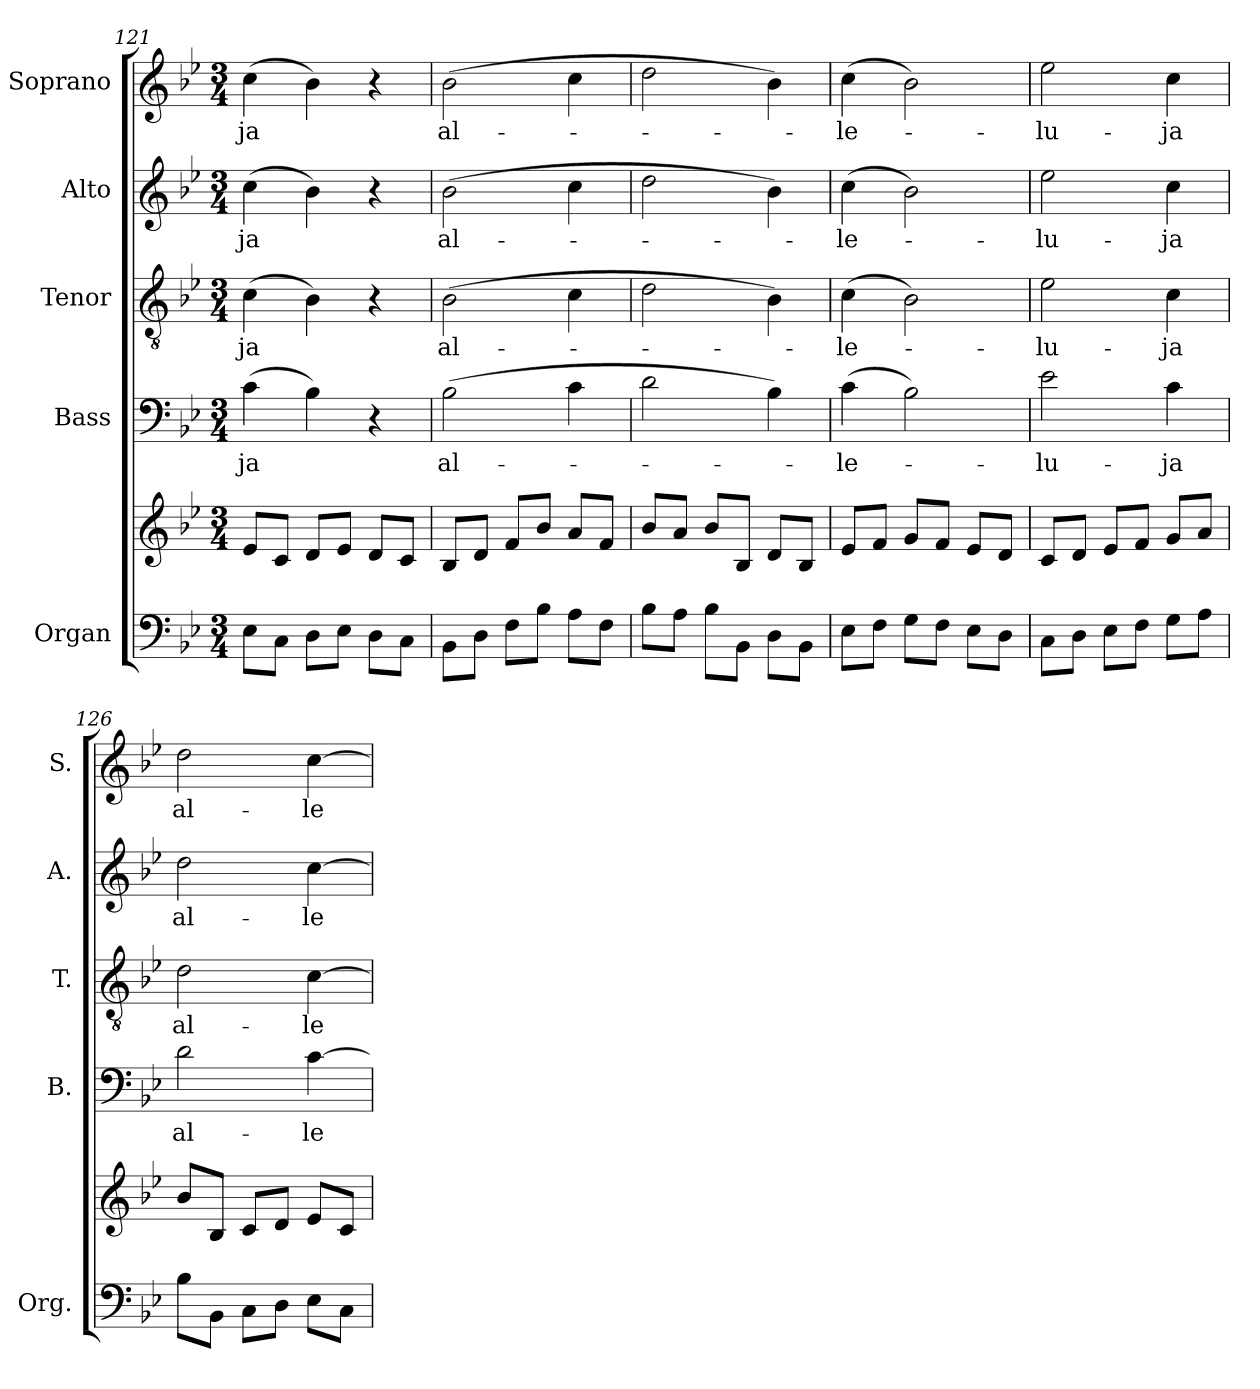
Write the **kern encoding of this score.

**kern	**kern	**kern	**text	**kern	**text	**kern	**text	**kern	**text
*part5	*part5	*part4	*part4	*part3	*part3	*part2	*part2	*part1	*part1
*staff6	*staff5	*staff4	*staff4	*staff3	*staff3	*staff2	*staff2	*staff1	*staff1
*I"Organ	*	*I"Bass	*	*I"Tenor	*	*I"Alto	*	*I"Soprano	*
*I'Org.	*	*I'B.	*	*I'T.	*	*I'A.	*	*I'S.	*
*clefF4	*clefG2	*clefF4	*	*clefGv2	*	*clefG2	*	*clefG2	*
*	*	*	*	*ITrd7c12	*	*	*	*	*
*k[b-e-]	*k[b-e-]	*k[b-e-]	*	*k[b-e-]	*	*k[b-e-]	*	*k[b-e-]	*
*B-:	*B-:	*B-:	*	*B-:	*	*B-:	*	*B-:	*
*M3/4	*M3/4	*M3/4	*	*M3/4	*	*M3/4	*	*M3/4	*
=121	=121	=121	=121	=121	=121	=121	=121	=121	=121
!	!	!	!LO:LY:b:color=#000000	!	!	!	!	!	!
!	!	!	!	!	!LO:LY:b:color=#000000	!	!	!	!
!	!	!	!	!	!	!	!LO:LY:b:color=#000000	!	!
!	!	!	!	!	!	!	!	!	!LO:LY:b:color=#000000
8E-i\L	8e-i/L	(4ci\	-ja	(4Ci\	-ja	(4cci\	-ja	(4cci\	-ja
8Ci\J	8ci/J	.	.	.	.	.	.	.	.
8Di\L	8di/L	4B-i\)	.	4BB-i\)	.	4b-i\)	.	4b-i\)	.
8E-i\J	8e-i/J	.	.	.	.	.	.	.	.
8Di\L	8di/L	4r	.	4r	.	4r	.	4r	.
8Ci\J	8ci/J	.	.	.	.	.	.	.	.
=122	=122	=122	=122	=122	=122	=122	=122	=122	=122
!	!	!	!LO:LY:b:color=#000000	!	!	!	!	!	!
!	!	!	!	!	!LO:LY:b:color=#000000	!	!	!	!
!	!	!	!	!	!	!	!LO:LY:b:color=#000000	!	!
!	!	!	!	!	!	!	!	!	!LO:LY:b:color=#000000
8BB-i\L	8B-i/L	(2B-i\	al-	(2BB-i\	al-	(2b-i\	al-	(2b-i\	al-
8Di\J	8di/J	.	.	.	.	.	.	.	.
8Fi\L	8fi/L	.	.	.	.	.	.	.	.
8B-i\J	8b-i/J	.	.	.	.	.	.	.	.
8Ai\L	8ai/L	4ci\	.	4Ci\	.	4cci\	.	4cci\	.
8Fi\J	8fi/J	.	.	.	.	.	.	.	.
=123	=123	=123	=123	=123	=123	=123	=123	=123	=123
8B-i\L	8b-i/L	2di\	.	2Di\	.	2ddi\	.	2ddi\	.
8Ai\J	8ai/J	.	.	.	.	.	.	.	.
8B-i\L	8b-i/L	.	.	.	.	.	.	.	.
8BB-i\J	8B-i/J	.	.	.	.	.	.	.	.
8Di\L	8di/L	4B-i\)	.	4BB-i\)	.	4b-i\)	.	4b-i\)	.
8BB-i\J	8B-i/J	.	.	.	.	.	.	.	.
=124	=124	=124	=124	=124	=124	=124	=124	=124	=124
!	!	!	!LO:LY:b:color=#000000	!	!	!	!	!	!
!	!	!	!	!	!LO:LY:b:color=#000000	!	!	!	!
!	!	!	!	!	!	!	!LO:LY:b:color=#000000	!	!
!	!	!	!	!	!	!	!	!	!LO:LY:b:color=#000000
8E-i\L	8e-i/L	(4ci\	-le-	(4Ci\	-le-	(4cci\	-le-	(4cci\	-le-
8Fi\J	8fi/J	.	.	.	.	.	.	.	.
8Gi\L	8gi/L	2B-i\)	.	2BB-i\)	.	2b-i\)	.	2b-i\)	.
8Fi\J	8fi/J	.	.	.	.	.	.	.	.
8E-i\L	8e-i/L	.	.	.	.	.	.	.	.
8Di\J	8di/J	.	.	.	.	.	.	.	.
!!LO:PB:g=z
=125	=125	=125	=125	=125	=125	=125	=125	=125	=125
!	!	!	!LO:LY:b:color=#000000	!	!	!	!	!	!
!	!	!	!	!	!LO:LY:b:color=#000000	!	!	!	!
!	!	!	!	!	!	!	!LO:LY:b:color=#000000	!	!
!	!	!	!	!	!	!	!	!	!LO:LY:b:color=#000000
8Ci\L	8ci/L	2e-i\	-lu-	2E-i\	-lu-	2ee-i\	-lu-	2ee-i\	-lu-
8Di\J	8di/J	.	.	.	.	.	.	.	.
8E-i\L	8e-i/L	.	.	.	.	.	.	.	.
8Fi\J	8fi/J	.	.	.	.	.	.	.	.
!	!	!	!LO:LY:b:color=#000000	!	!	!	!	!	!
!	!	!	!	!	!LO:LY:b:color=#000000	!	!	!	!
!	!	!	!	!	!	!	!LO:LY:b:color=#000000	!	!
!	!	!	!	!	!	!	!	!	!LO:LY:b:color=#000000
8Gi\L	8gi/L	4ci\	-ja	4Ci\	-ja	4cci\	-ja	4cci\	-ja
8Ai\J	8ai/J	.	.	.	.	.	.	.	.
=126	=126	=126	=126	=126	=126	=126	=126	=126	=126
!	!	!	!LO:LY:b:color=#000000	!	!	!	!	!	!
!	!	!	!	!	!LO:LY:b:color=#000000	!	!	!	!
!	!	!	!	!	!	!	!LO:LY:b:color=#000000	!	!
!	!	!	!	!	!	!	!	!	!LO:LY:b:color=#000000
8B-i\L	8b-i/L	2di\	al-	2Di\	al-	2ddi\	al-	2ddi\	al-
8BB-i\J	8B-i/J	.	.	.	.	.	.	.	.
8Ci\L	8ci/L	.	.	.	.	.	.	.	.
8Di\J	8di/J	.	.	.	.	.	.	.	.
!	!	!	!LO:LY:b:color=#000000	!	!	!	!	!	!
!	!	!	!	!	!LO:LY:b:color=#000000	!	!	!	!
!	!	!	!	!	!	!	!LO:LY:b:color=#000000	!	!
!	!	!	!	!	!	!	!	!	!LO:LY:b:color=#000000
8E-i\L	8e-i/L	[4ci\	-le-	[4Ci\	-le-	[4cci\	-le-	[4cci\	-le-
8Ci\J	8ci/J	.	.	.	.	.	.	.	.
=	=	=	=	=	=	=	=	=	=
*-	*-	*-	*-	*-	*-	*-	*-	*-	*-
